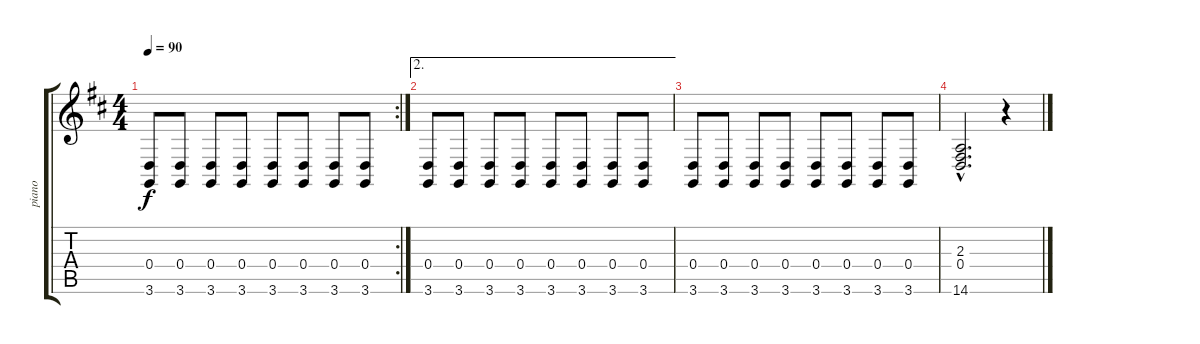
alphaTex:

\track ("piano" "piano") {instrument acousticgrandpiano}
\staff {score tabs}
\tuning (E4 B3 G3 D3 A2 E2) {hide}
\rc 2
\ts (4 4)
\tempo 90
\clef g2
\ks d
(0.4 3.6).8{dy f} (0.4 3.6).8 (0.4 3.6).8 (0.4 3.6).8 (0.4 3.6).8 (0.4 3.6).8 (0.4 3.6).8 (0.4 3.6).8 |
\ae 2
(0.4 3.6).8 (0.4 3.6).8 (0.4 3.6).8 (0.4 3.6).8 (0.4 3.6).8 (0.4 3.6).8 (0.4 3.6).8 (0.4 3.6).8 |
(0.4 3.6).8 (0.4 3.6).8 (0.4 3.6).8 (0.4 3.6).8 (0.4 3.6).8 (0.4 3.6).8 (0.4 3.6).8 (0.4 3.6).8 |
(2.3{hac} 0.4{hac} 14.6{hac}).2{d} r.4
